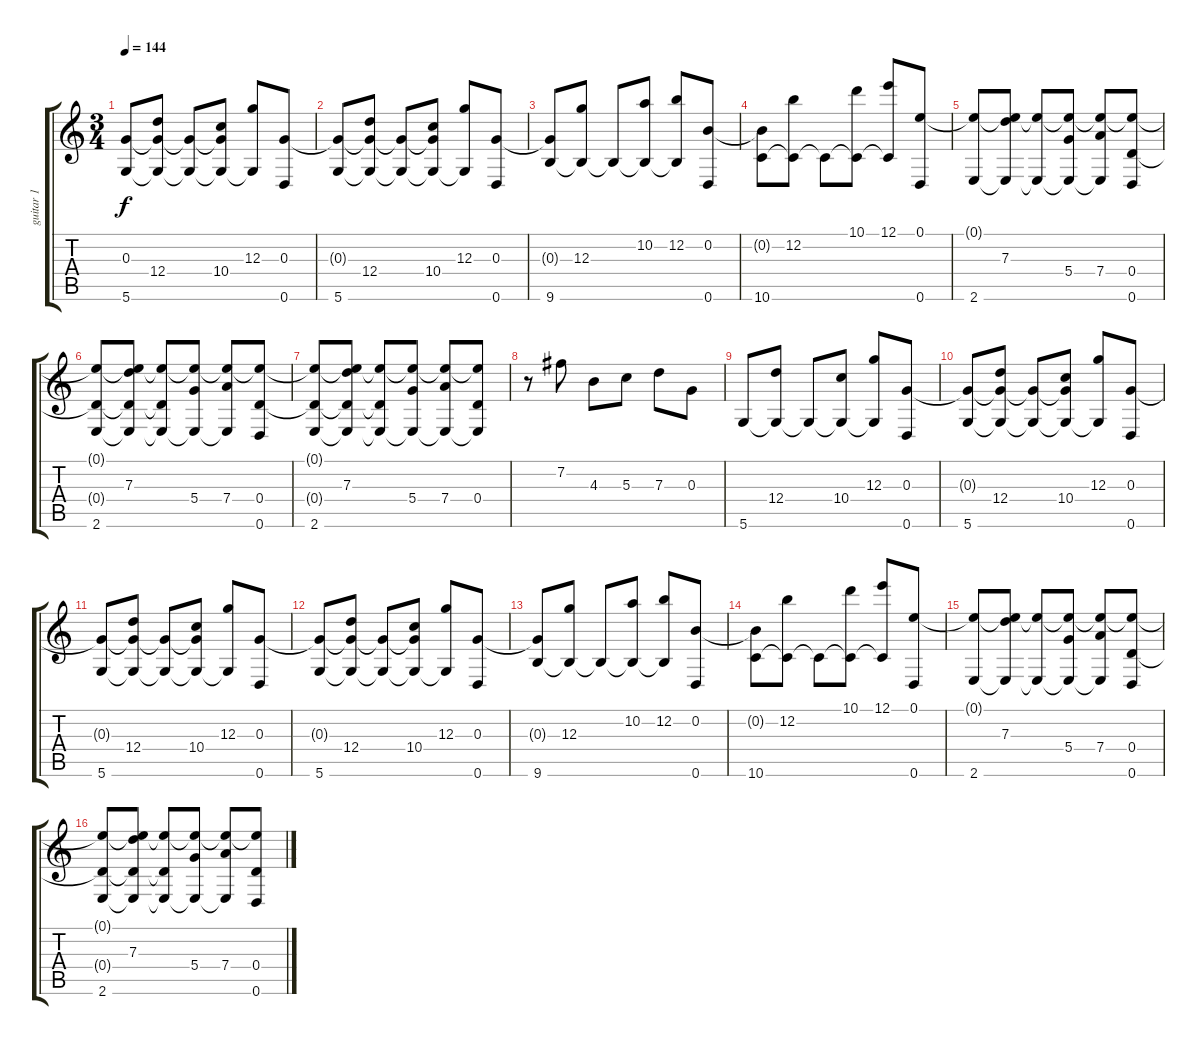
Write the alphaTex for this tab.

\track ("guitar 1" "guitar 1") {instrument electricguitarclean}
\staff {score tabs}
\tuning (E4 B3 G3 D3 A2 D2) {hide}
\ts (3 4)
\tempo 144
\clef g2
\ks c
(0.3{t} 5.6).8{dy f} (0.3{t} 12.4 5.6{t}).8 (0.3{t} 5.6{t}).8 (0.3{t} 10.4 5.6{t}).8 (12.3 5.6{t}).8 (0.3 0.6).8 |
(0.3{t} 5.6).8 (0.3{t} 12.4 5.6{t}).8 (0.3{t} 5.6{t}).8 (0.3{t} 10.4 5.6{t}).8 (12.3 5.6{t}).8 (0.3 0.6).8 |
(0.3{t} 9.6).8 (12.3 9.6{t}).8 9.6{t}.8 (10.2 9.6{t}).8 (12.2 9.6{t}).8 (0.2 0.6).8 |
(0.2{t} 10.6).8 (12.2 10.6{t}).8 10.6{t}.8 (10.1 10.6{t}).8 (12.1 10.6{t}).8 (0.1 0.6).8 |
(0.1{t} 2.6).8 (0.1{t} 7.3 2.6{t}).8 (0.1{t} 2.6{t}).8 (0.1{t} 5.4 2.6{t}).8 (0.1{t} 7.4 2.6{t}).8 (0.1{t} 0.4 0.6).8 |
(0.1{t} 0.4{t} 2.6).8 (0.1{t} 7.3 0.4{t} 2.6{t}).8 (0.1{t} 0.4{t} 2.6{t}).8 (0.1{t} 5.4 2.6{t}).8 (0.1{t} 7.4 2.6{t}).8 (0.1{t} 0.4 0.6).8 |
(0.1{t} 0.4{t} 2.6).8 (0.1{t} 7.3 0.4{t} 2.6{t}).8 (0.1{t} 0.4{t} 2.6{t}).8 (0.1{t} 5.4 2.6{t}).8 (0.1{t} 7.4 2.6{t}).8 (0.1{t} 0.4 2.6{t}).8 |
r.8 7.2.8 4.3.8 5.3.8 7.3.8 0.3.8 |
5.6.8 (12.4 5.6{t}).8 5.6{t}.8 (10.4 5.6{t}).8 (12.3 5.6{t}).8 (0.3 0.6).8 |
(0.3{t} 5.6).8 (0.3{t} 12.4 5.6{t}).8 (0.3{t} 5.6{t}).8 (0.3{t} 10.4 5.6{t}).8 (12.3 5.6{t}).8 (0.3 0.6).8 |
(0.3{t} 5.6).8 (0.3{t} 12.4 5.6{t}).8 (0.3{t} 5.6{t}).8 (0.3{t} 10.4 5.6{t}).8 (12.3 5.6{t}).8 (0.3 0.6).8 |
(0.3{t} 5.6).8 (0.3{t} 12.4 5.6{t}).8 (0.3{t} 5.6{t}).8 (0.3{t} 10.4 5.6{t}).8 (12.3 5.6{t}).8 (0.3 0.6).8 |
(0.3{t} 9.6).8 (12.3 9.6{t}).8 9.6{t}.8 (10.2 9.6{t}).8 (12.2 9.6{t}).8 (0.2 0.6).8 |
(0.2{t} 10.6).8 (12.2 10.6{t}).8 10.6{t}.8 (10.1 10.6{t}).8 (12.1 10.6{t}).8 (0.1 0.6).8 |
(0.1{t} 2.6).8 (0.1{t} 7.3 2.6{t}).8 (0.1{t} 2.6{t}).8 (0.1{t} 5.4 2.6{t}).8 (0.1{t} 7.4 2.6{t}).8 (0.1{t} 0.4 0.6).8 |
(0.1{t} 0.4{t} 2.6).8 (0.1{t} 7.3 0.4{t} 2.6{t}).8 (0.1{t} 0.4{t} 2.6{t}).8 (0.1{t} 5.4 2.6{t}).8 (0.1{t} 7.4 2.6{t}).8 (0.1{t} 0.4 0.6).8
